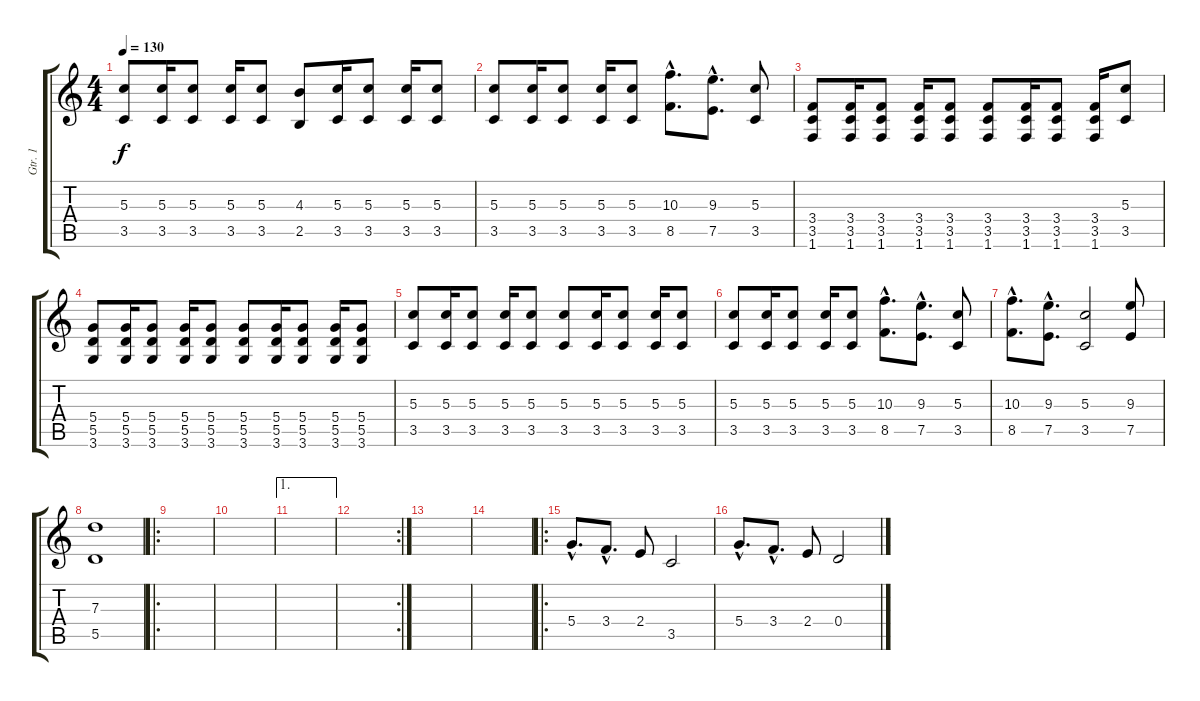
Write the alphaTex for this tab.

\track ("Gtr. 1" "Gtr. 1") {instrument distortionguitar}
\staff {score tabs}
\tuning (E4 B3 G3 D3 A2 E2) {hide}
\ts (4 4)
\tempo 130
\clef g2
\ks c
(5.3 3.5).8{dy f instrument distortionguitar} (5.3 3.5).16 (5.3 3.5).8 (5.3 3.5).16 (5.3 3.5).8 (4.3 2.5).8 (5.3 3.5).16 (5.3 3.5).8 (5.3 3.5).16 (5.3 3.5).8 |
(5.3 3.5).8 (5.3 3.5).16 (5.3 3.5).8 (5.3 3.5).16 (5.3 3.5).8 (10.3{hac} 8.5{hac}).8{d} (9.3{hac} 7.5{hac}).8{d} (5.3 3.5).8 |
(3.4 3.5 1.6).8 (3.4 3.5 1.6).16 (3.4 3.5 1.6).8 (3.4 3.5 1.6).16 (3.4 3.5 1.6).8 (3.4 3.5 1.6).8 (3.4 3.5 1.6).16 (3.4 3.5 1.6).8 (3.4 3.5 1.6).16 (5.3 3.5).8 |
(5.4 5.5 3.6).8 (5.4 5.5 3.6).16 (5.4 5.5 3.6).8 (5.4 5.5 3.6).16 (5.4 5.5 3.6).8 (5.4 5.5 3.6).8 (5.4 5.5 3.6).16 (5.4 5.5 3.6).8 (5.4 5.5 3.6).16 (5.4 5.5 3.6).8 |
(5.3 3.5).8 (5.3 3.5).16 (5.3 3.5).8 (5.3 3.5).16 (5.3 3.5).8 (5.3 3.5).8 (5.3 3.5).16 (5.3 3.5).8 (5.3 3.5).16 (5.3 3.5).8 |
(5.3 3.5).8 (5.3 3.5).16 (5.3 3.5).8 (5.3 3.5).16 (5.3 3.5).8 (10.3{hac} 8.5{hac}).8{d} (9.3{hac} 7.5{hac}).8{d} (5.3 3.5).8 |
(10.3{hac} 8.5{hac}).8{d} (9.3{hac} 7.5{hac}).8{d} (5.3 3.5).2 (9.3 7.5).8 |
(7.3 5.5).1 |
\ro
|
|
\ae 1
|
\rc 2
|
|
|
\ro
5.4{hac}.8{d} 3.4{hac}.8{d} 2.4.8 3.5.2 |
5.4{hac}.8{d} 3.4{hac}.8{d} 2.4.8 0.4.2
